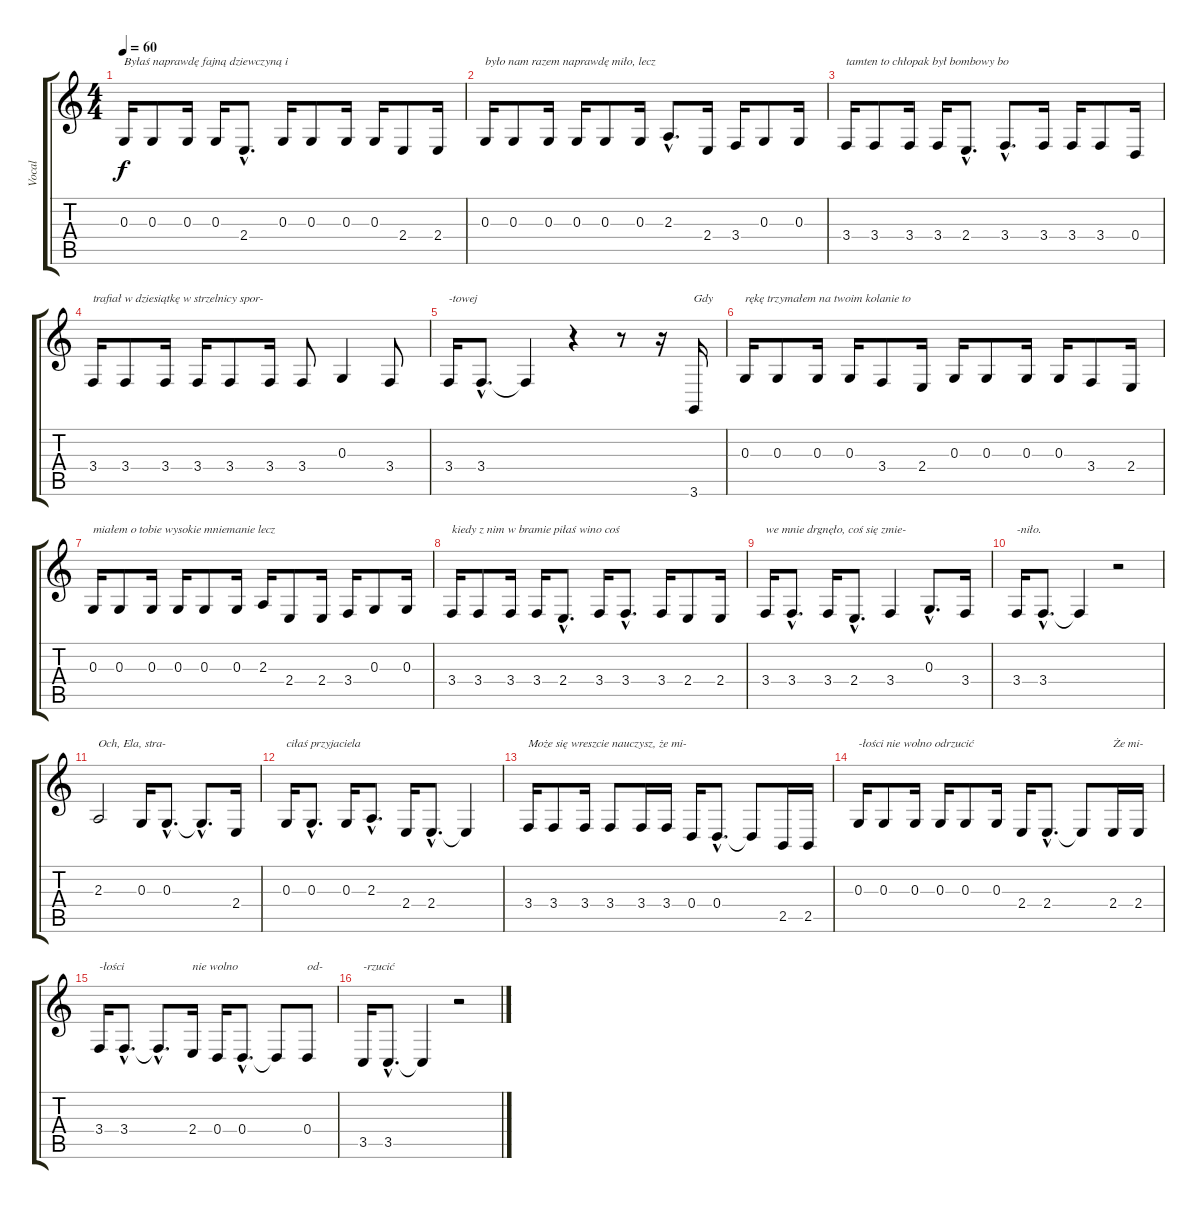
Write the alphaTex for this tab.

\track ("Vocal" "Vocal") {instrument honkytonkpiano}
\staff {score tabs}
\tuning (E4 B3 G3 D3 A2 E2) {hide}
\ts (4 4)
\tempo 60
\clef g2
\ks c
0.3.16{txt "Byłaś naprawdę fajną dziewczyną i" dy f instrument honkytonkpiano} 0.3.8 0.3.16 0.3.16 2.4{hac}.8{d} 0.3.16 0.3.8 0.3.16 0.3.16 2.4.8 2.4.16 |
0.3.16{txt "było nam razem naprawdę miło, lecz"} 0.3.8 0.3.16 0.3.16 0.3.8 0.3.16 2.3{hac}.8{d} 2.4.16 3.4.16 0.3.8 0.3.16 |
3.4.16{txt "tamten to chłopak był bombowy bo"} 3.4.8 3.4.16 3.4.16 2.4{hac}.8{d} 3.4{hac}.8{d} 3.4.16 3.4.16 3.4.8 0.4.16 |
3.4.16{txt "trafiał w dziesiątkę w strzelnicy spor-"} 3.4.8 3.4.16 3.4.16 3.4.8 3.4.16 3.4.8 0.3.4 3.4.8 |
3.4.16{txt "-towej"} 3.4{hac}.8{d} 3.4{t}.4 r.4 r.8 r.16 3.6.16{txt "Gdy"} |
0.3.16{txt "rękę trzymałem na twoim kolanie to"} 0.3.8 0.3.16 0.3.16 3.4.8 2.4.16 0.3.16 0.3.8 0.3.16 0.3.16 3.4.8 2.4.16 |
0.3.16{txt "miałem o tobie wysokie mniemanie lecz"} 0.3.8 0.3.16 0.3.16 0.3.8 0.3.16 2.3.16 2.4.8 2.4.16 3.4.16 0.3.8 0.3.16 |
3.4.16{txt "kiedy z nim w bramie piłaś wino coś"} 3.4.8 3.4.16 3.4.16 2.4{hac}.8{d} 3.4.16 3.4{hac}.8{d} 3.4.16 2.4.8 2.4.16 |
3.4.16{txt "we mnie drgnęło, coś się zmie-"} 3.4{hac}.8{d} 3.4.16 2.4{hac}.8{d} 3.4.4 0.3{hac}.8{d} 3.4.16 |
3.4.16{txt "-niło."} 3.4{hac}.8{d} 3.4{t}.4 r.2 |
2.3.2{txt "Och, Ela, stra-"} 0.3.16 0.3{hac}.8{d} 0.3{hac t}.8{d} 2.4.16 |
0.3.16{txt "ciłaś przyjaciela"} 0.3{hac}.8{d} 0.3.16 2.3{hac}.8{d} 2.4.16 2.4{hac}.8{d} 2.4{t}.4 |
3.4.16{txt "Może się wreszcie nauczysz, że mi-"} 3.4.8 3.4.16 3.4.8 3.4.16 3.4.16 0.4.16 0.4{hac}.8{d} 0.4{t}.8 2.5.16 2.5.16 |
0.3.16{txt "-łości nie wolno odrzucić"} 0.3.8 0.3.16 0.3.16 0.3.8 0.3.16 2.4.16 2.4{hac}.8{d} 2.4{t}.8 2.4.16{txt "Że mi-"} 2.4.16 |
3.4.16{txt "-łości"} 3.4{hac}.8{d} 3.4{hac t}.8{d} 2.4.16{txt "nie wolno"} 0.4.16 0.4{hac}.8{d} 0.4{t}.8 0.4.8{txt "od-"} |
3.5.16{txt "-rzucić"} 3.5{hac}.8{d} 3.5{t}.4 r.2
